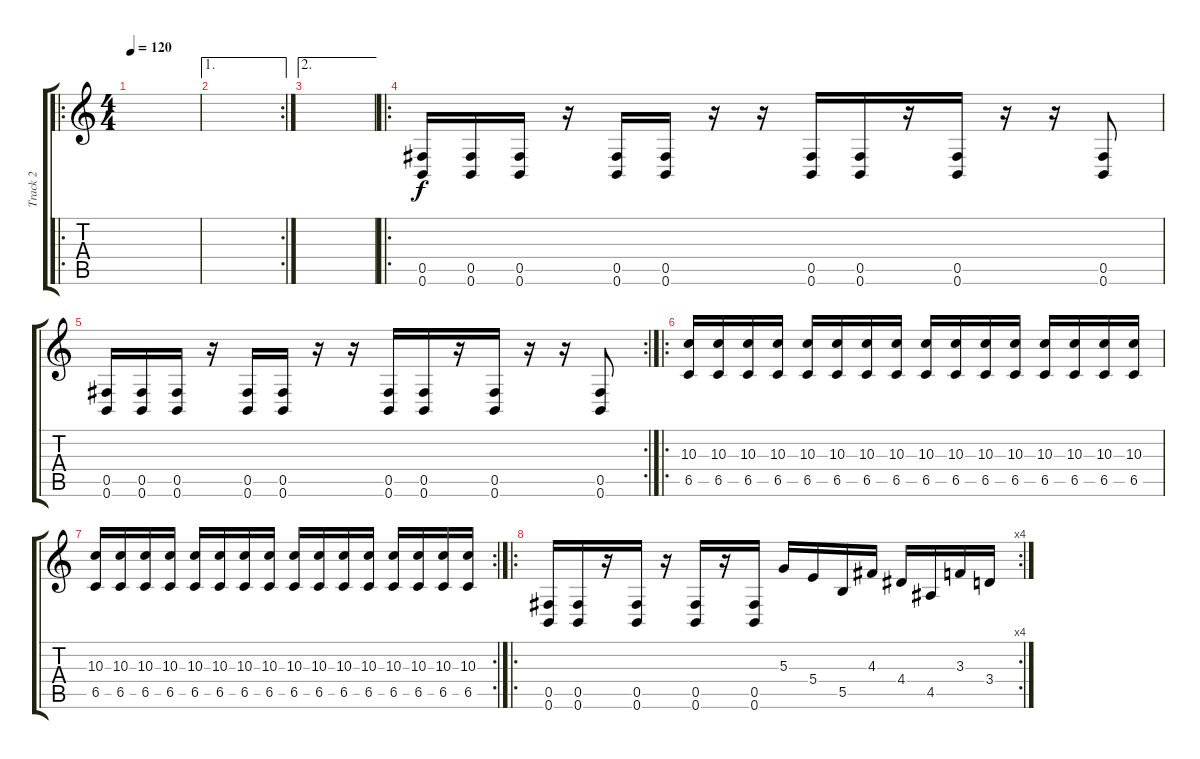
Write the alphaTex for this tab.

\track ("Track 2" "Track 2") {instrument distortionguitar}
\staff {score tabs}
\tuning (B3 Gb3 D3 B2 Gb2 B1) {hide}
\ro
\ts (4 4)
\tempo 120
\clef g2
\ks c
|
\ae 1
\rc 2
|
\ae 2
|
\ro
(0.5 0.6).16 (0.5 0.6).16 (0.5 0.6).16 r.16 (0.5 0.6).16 (0.5 0.6).16 r.16 r.16 (0.5 0.6).16 (0.5 0.6).16 r.16 (0.5 0.6).16 r.16 r.16 (0.5 0.6).8 |
\rc 2
(0.5 0.6).16 (0.5 0.6).16 (0.5 0.6).16 r.16 (0.5 0.6).16 (0.5 0.6).16 r.16 r.16 (0.5 0.6).16 (0.5 0.6).16 r.16 (0.5 0.6).16 r.16 r.16 (0.5 0.6).8 |
\ro
(10.3 6.5).16 (10.3 6.5).16 (10.3 6.5).16 (10.3 6.5).16 (10.3 6.5).16 (10.3 6.5).16 (10.3 6.5).16 (10.3 6.5).16 (10.3 6.5).16 (10.3 6.5).16 (10.3 6.5).16 (10.3 6.5).16 (10.3 6.5).16 (10.3 6.5).16 (10.3 6.5).16 (10.3 6.5).16 |
\rc 2
(10.3 6.5).16 (10.3 6.5).16 (10.3 6.5).16 (10.3 6.5).16 (10.3 6.5).16 (10.3 6.5).16 (10.3 6.5).16 (10.3 6.5).16 (10.3 6.5).16 (10.3 6.5).16 (10.3 6.5).16 (10.3 6.5).16 (10.3 6.5).16 (10.3 6.5).16 (10.3 6.5).16 (10.3 6.5).16 |
\ro
\rc 4
(0.5 0.6).16 (0.5 0.6).16 r.16 (0.5 0.6).16 r.16 (0.5 0.6).16 r.16 (0.5 0.6).16 5.3.16 5.4.16 5.5.16 4.3.16 4.4.16 4.5.16 3.3.16 3.4.16
